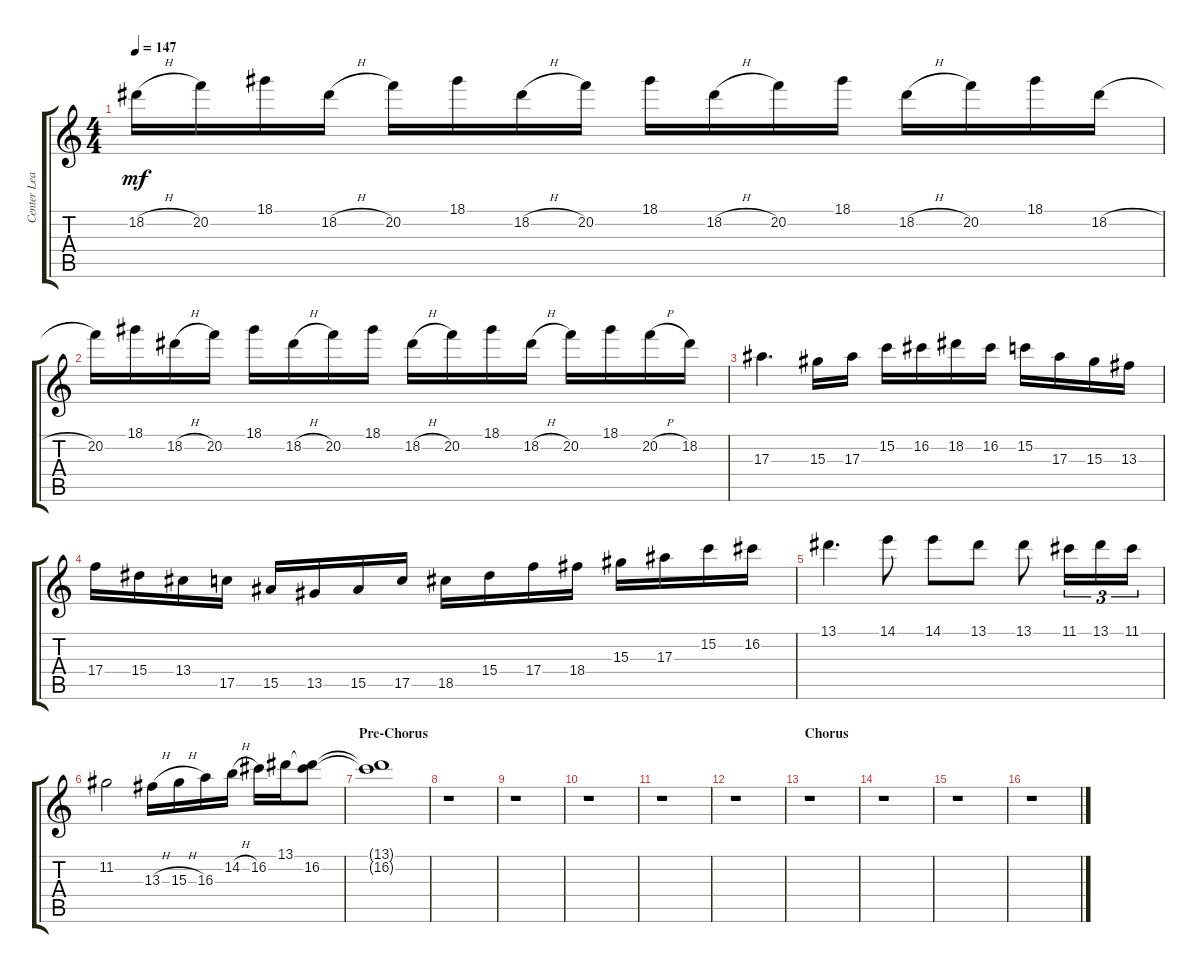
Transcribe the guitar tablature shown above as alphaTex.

\track ("Center Lead 1" "Center Lea") {instrument overdrivenguitar}
\staff {score tabs}
\tuning (D4 A3 F3 C3 G2 C2) {hide}
\ts (4 4)
\tempo 147
\clef g2
\ks aminor
18.2{h}.16{dy mf} 20.2.16 18.1.16 18.2{h}.16 20.2.16 18.1.16 18.2{h}.16 20.2.16 18.1.16 18.2{h}.16 20.2.16 18.1.16 18.2{h}.16 20.2.16 18.1.16 18.2{h}.16 |
20.2.16 18.1.16 18.2{h}.16 20.2.16 18.1.16 18.2{h}.16 20.2.16 18.1.16 18.2{h}.16 20.2.16 18.1.16 18.2{h}.16 20.2.16 18.1.16 20.2{h}.16 18.2.16 |
17.3.4{d} 15.3.16 17.3.16 15.2.16 16.2.16 18.2.16 16.2.16 15.2.16 17.3.16 15.3.16 13.3.16 |
17.4.16 15.4.16 13.4.16 17.5.16 15.5.16 13.5.16 15.5.16 17.5.16 18.5.16 15.4.16 17.4.16 18.4.16 15.3.16 17.3.16 15.2.16 16.2.16 |
13.1.4{d} 14.1.8 14.1.8 13.1.8 13.1.8 11.1.16{tu (3 2)} 13.1.16{tu (3 2)} 11.1.16{tu (3 2)} |
11.2.2 13.3{h}.16 15.3{h}.16 16.3.16 14.2{h}.16 16.2.16 13.1.16 (13.1{t} 16.2).8 |
\section ("" "Pre-Chorus")
(13.1{t} 16.2{t}).1 |
r.1 |
r.1 |
r.1 |
r.1 |
r.1 |
\section ("" "Chorus")
r.1 |
r.1 |
r.1 |
r.1
